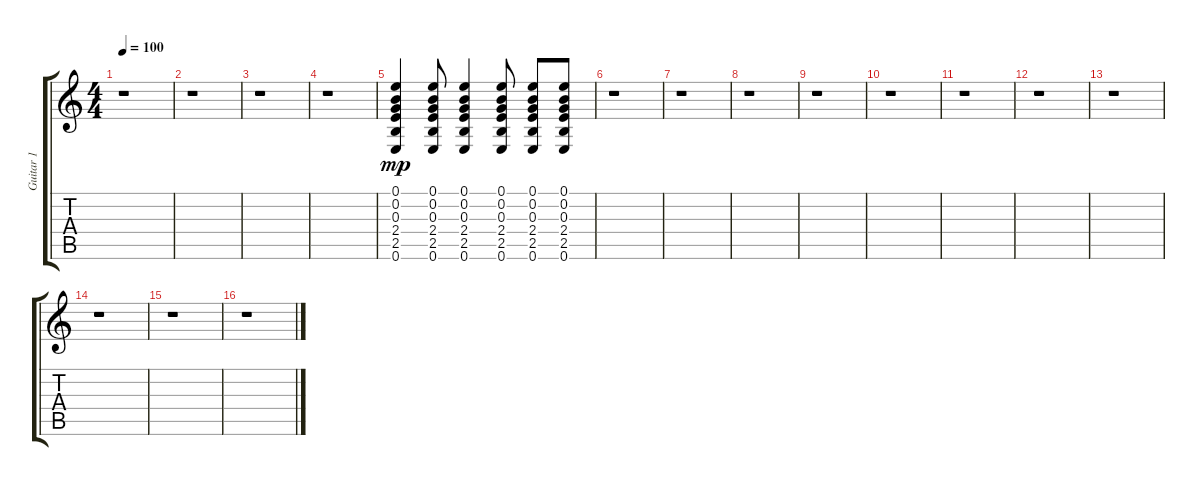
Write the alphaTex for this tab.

\track ("Guitar 1" "Guitar 1") {instrument acousticguitarsteel}
\staff {score tabs}
\tuning (E4 B3 G3 D3 A2 E2) {hide}
\ts (4 4)
\tempo 100
\clef g2
\ks c
r.1{dy mp} |
r.1 |
r.1 |
r.1 |
(0.1 0.2 0.3 2.4 2.5 0.6).4 (0.1 0.2 0.3 2.4 2.5 0.6).8 (0.1 0.2 0.3 2.4 2.5 0.6).4 (0.1 0.2 0.3 2.4 2.5 0.6).8 (0.1 0.2 0.3 2.4 2.5 0.6).8 (0.1 0.2 0.3 2.4 2.5 0.6).8 |
r.1 |
r.1 |
r.1 |
r.1 |
r.1 |
r.1 |
r.1 |
r.1 |
r.1 |
r.1 |
r.1
